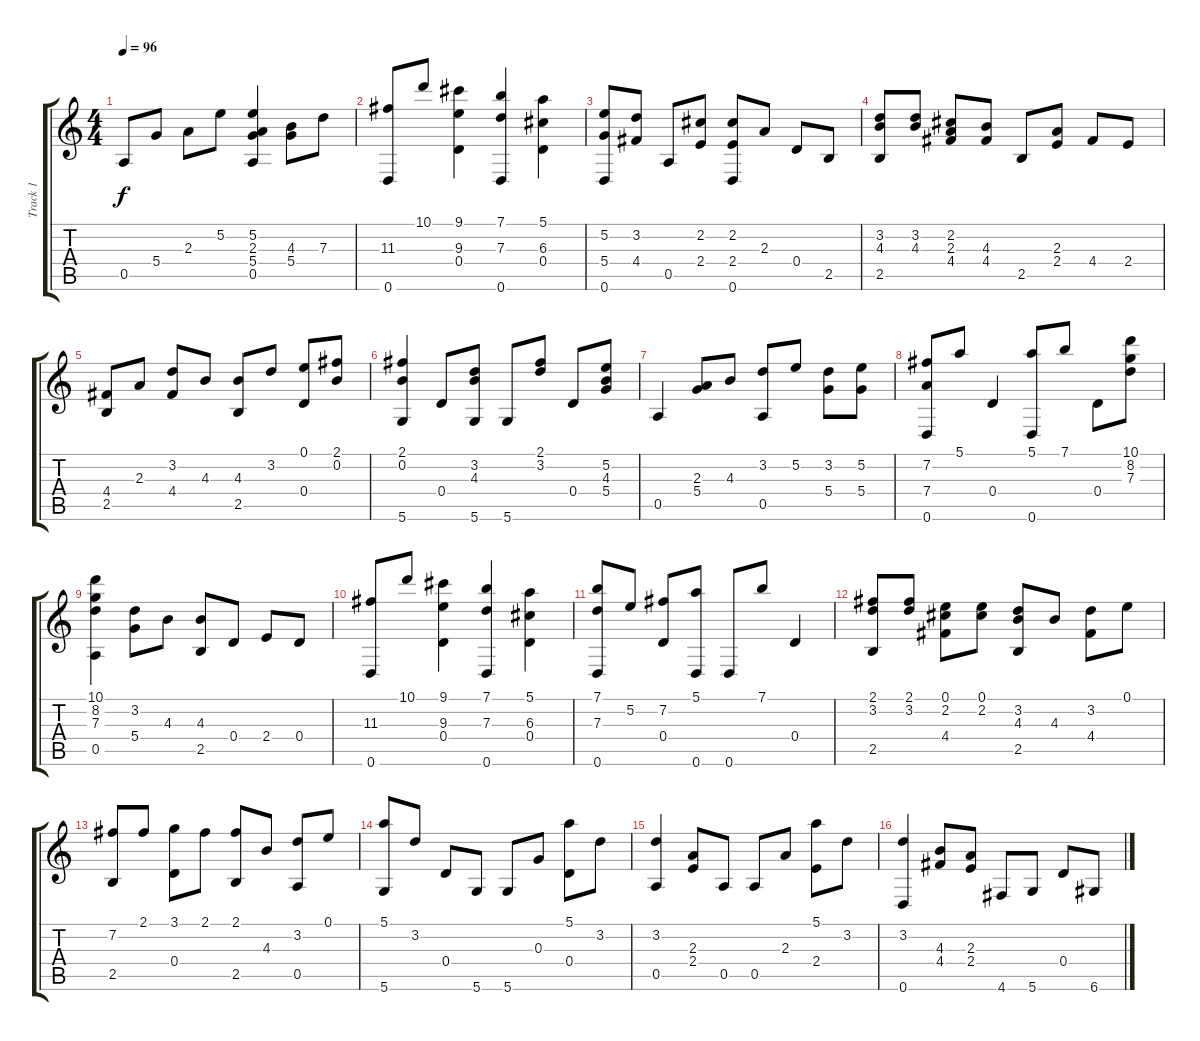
\track ("Track 1" "Track 1") {instrument acousticguitarsteel}
\staff {score tabs}
\tuning (E4 B3 G3 D3 A2 D2) {hide}
\ts (4 4)
\tempo 96
\clef g2
\ks c
0.5.8{dy f} 5.4.8 2.3.8 5.2.8 (5.2 2.3 5.4 0.5).4 (4.3 5.4).8 7.3.8 |
(11.3 0.6).8 10.1.8 (9.1 9.3 0.4).4 (7.1 7.3 0.6).4 (5.1 6.3 0.4).4 |
(5.2 5.4 0.6).8 (3.2 4.4).8 0.5.8 (2.2 2.4).8 (2.2 2.4 0.6).8 2.3.8 0.4.8 2.5.8 |
(3.2 4.3 2.5).8 (3.2 4.3).8 (2.2 2.3 4.4).8 (4.3 4.4).8 2.5.8 (2.3 2.4).8 4.4.8 2.4.8 |
(4.4 2.5).8 2.3.8 (3.2 4.4).8 4.3.8 (4.3 2.5).8 3.2.8 (0.1 0.4).8 (2.1 0.2).8 |
(2.1 0.2 5.6).4 0.4.8 (3.2 4.3 5.6).8 5.6.8 (2.1 3.2).8 0.4.8 (5.2 4.3 5.4).8 |
0.5.4 (2.3 5.4).8 4.3.8 (3.2 0.5).8 5.2.8 (3.2 5.4).8 (5.2 5.4).8 |
(7.2 7.4 0.6).8 5.1.8 0.4.4 (5.1 0.6).8 7.1.8 0.4.8 (10.1 8.2 7.3).8 |
(10.1 8.2 7.3 0.5).4 (3.2 5.4).8 4.3.8 (4.3 2.5).8 0.4.8 2.4.8 0.4.8 |
(11.3 0.6).8 10.1.8 (9.1 9.3 0.4).4 (7.1 7.3 0.6).4 (5.1 6.3 0.4).4 |
(7.1 7.3 0.6).8 5.2.8 (7.2 0.4).8 (5.1 0.6).8 0.6.8 7.1.8 0.4.4 |
(2.1 3.2 2.5).8 (2.1 3.2).8 (0.1 2.2 4.4).8 (0.1 2.2).8 (3.2 4.3 2.5).8 4.3.8 (3.2 4.4).8 0.1.8 |
(7.2 2.5).8 2.1.8 (3.1 0.4).8 2.1.8 (2.1 2.5).8 4.3.8 (3.2 0.5).8 0.1.8 |
(5.1 5.6).8 3.2.8 0.4.8 5.6.8 5.6.8 0.3.8 (5.1 0.4).8 3.2.8 |
(3.2 0.5).4 (2.3 2.4).8 0.5.8 0.5.8 2.3.8 (5.1 2.4).8 3.2.8 |
(3.2 0.6).4 (4.3 4.4).8 (2.3 2.4).8 4.6.8 5.6.8 0.4.8 6.6.8
